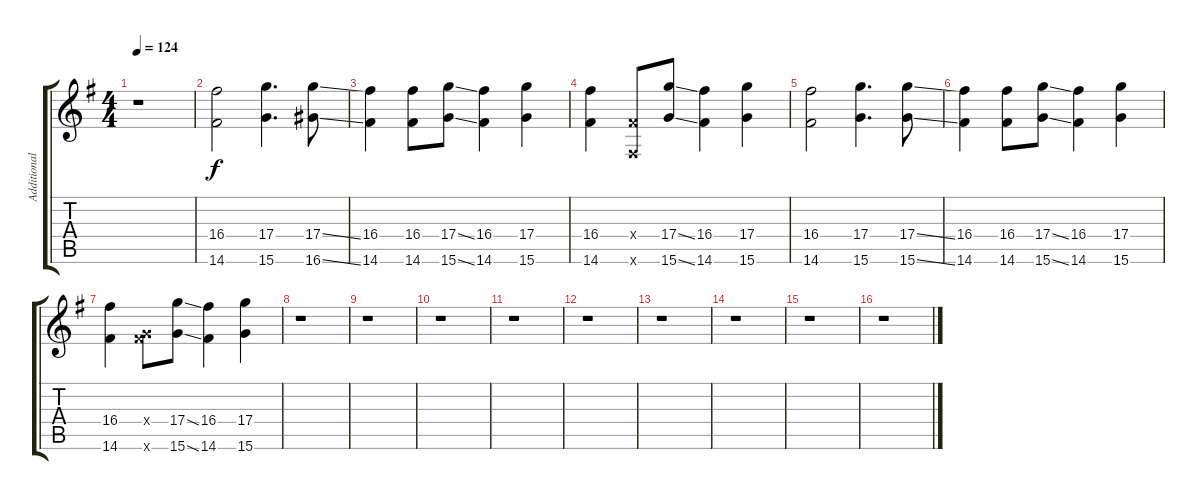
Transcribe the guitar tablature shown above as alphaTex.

\track ("Additional Gtr" "Additional") {instrument overdrivenguitar}
\staff {score tabs}
\tuning (E4 B3 G3 D3 A2 E2) {hide}
\ts (4 4)
\tempo 124
\clef g2
\ks g
r.1{dy f} |
(16.4 14.6).2 (17.4 15.6).4{d} (17.4{ss} 16.6{ss}).8 |
(16.4 14.6).4 (16.4 14.6).8 (17.4{ss} 15.6{ss}).8 (16.4 14.6).4 (17.4 15.6).4 |
(16.4 14.6).4 (4.4{x} 2.6{x}).8 (17.4{ss} 15.6{ss}).8 (16.4 14.6).4 (17.4 15.6).4 |
(16.4 14.6).2 (17.4 15.6).4{d} (17.4{ss} 15.6{ss}).8 |
(16.4 14.6).4 (16.4 14.6).8 (17.4{ss} 15.6{ss}).8 (16.4 14.6).4 (17.4 15.6).4 |
(16.4 14.6).4 (4.4{x} 15.6{x}).8 (17.4{ss} 15.6{ss}).8 (16.4 14.6).4 (17.4 15.6).4 |
r.1 |
r.1 |
r.1 |
r.1 |
r.1 |
r.1 |
r.1 |
r.1 |
r.1
